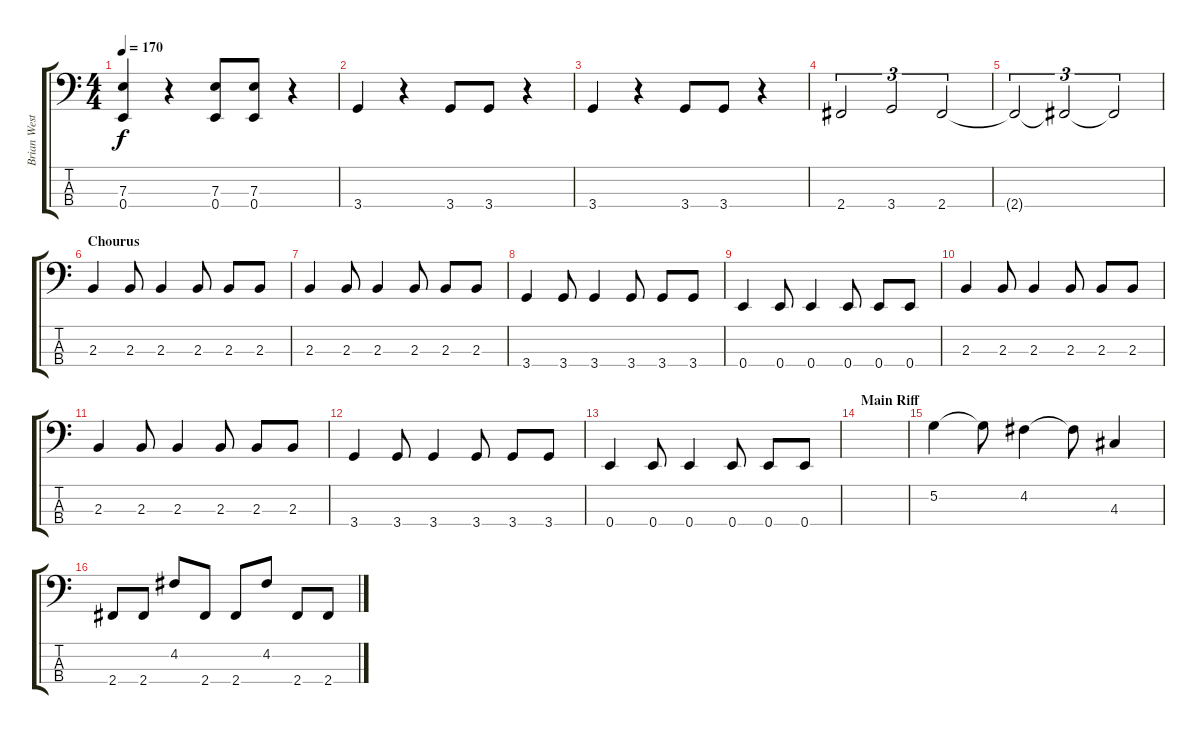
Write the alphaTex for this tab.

\track ("Brian West - Bass" "Brian West") {instrument electricbasspick}
\staff {score tabs}
\tuning (G2 D2 A1 E1) {hide}
\ts (4 4)
\tempo 170
\clef f4
\ks c
(7.3 0.4).4{dy f} r.4 (7.3 0.4).8 (7.3 0.4).8 r.4 |
3.4.4 r.4 3.4.8 3.4.8 r.4 |
3.4.4 r.4 3.4.8 3.4.8 r.4 |
2.4.2{tu (3 2)} 3.4.2{tu (3 2)} 2.4.2{tu (3 2)} |
2.4{t}.2{tu (3 2)} 2.4{t}.2{tu (3 2)} 2.4{t}.2{tu (3 2)} |
\section ("" "Chourus")
2.3.4 2.3.8 2.3.4 2.3.8 2.3.8 2.3.8 |
2.3.4 2.3.8 2.3.4 2.3.8 2.3.8 2.3.8 |
3.4.4 3.4.8 3.4.4 3.4.8 3.4.8 3.4.8 |
0.4.4 0.4.8 0.4.4 0.4.8 0.4.8 0.4.8 |
2.3.4 2.3.8 2.3.4 2.3.8 2.3.8 2.3.8 |
2.3.4 2.3.8 2.3.4 2.3.8 2.3.8 2.3.8 |
3.4.4 3.4.8 3.4.4 3.4.8 3.4.8 3.4.8 |
0.4.4 0.4.8 0.4.4 0.4.8 0.4.8 0.4.8 |
\section ("" "Main Riff")
|
5.2.4 5.2{t}.8 4.2.4 4.2{t}.8 4.3.4 |
2.4.8 2.4.8 4.2.8 2.4.8 2.4.8 4.2.8 2.4.8 2.4.8
